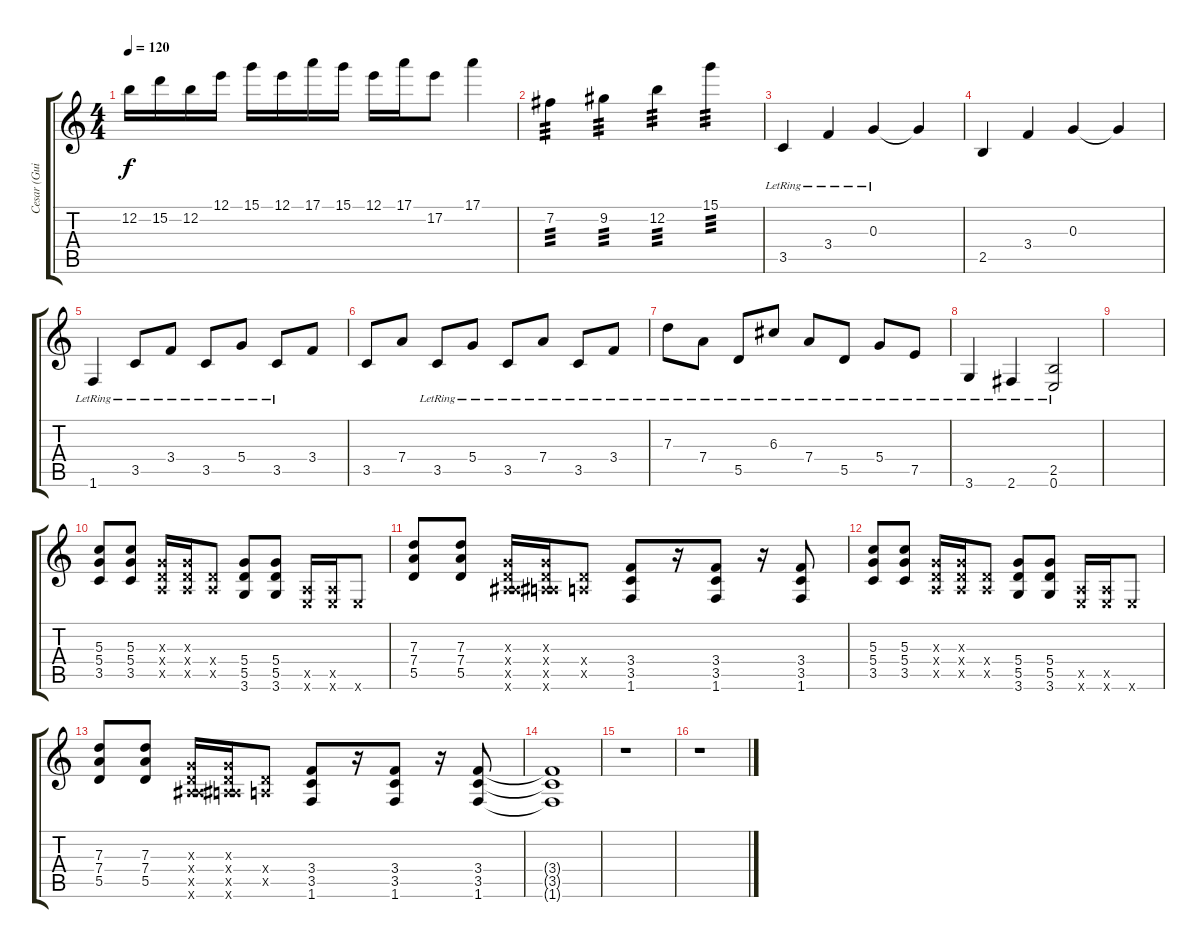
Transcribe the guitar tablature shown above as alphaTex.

\track ("Cesar (Guitar I)" "Cesar (Gui") {instrument acousticguitarsteel}
\staff {score tabs}
\tuning (E4 B3 G3 D3 A2 E2) {hide}
\ts (4 4)
\tempo 120
\clef g2
\ks c
12.2.16{dy f} 15.2.16 12.2.16 12.1.16 15.1.16 12.1.16 17.1.16 15.1.16 12.1.16 17.1.16 17.2.8 17.1.4 |
7.2.4{tp 3} 9.2.4{tp 3} 12.2.4{tp 3} 15.1.4{tp 3} |
3.5{lr}.4{instrument electricguitarclean} 3.4{lr}.4 0.3{lr}.4 0.3{t}.4 |
2.5.4 3.4.4 0.3.4 0.3{t}.4 |
1.6{lr}.4 3.5{lr}.8 3.4{lr}.8 3.5{lr}.8 5.4{lr}.8 3.5{lr}.8 3.4.8 |
3.5.8 7.4.8 3.5{lr}.8 5.4{lr}.8 3.5{lr}.8 7.4{lr}.8 3.5{lr}.8 3.4{lr}.8 |
7.3{lr}.8 7.4{lr}.8 5.5{lr}.8 6.3{lr}.8 7.4{lr}.8 5.5{lr}.8 5.4{lr}.8 7.5{lr}.8 |
3.6{lr}.4 2.6{lr}.4 (2.5{lr} 0.6{lr}).2 |
|
(5.3 5.4 3.5).8{instrument distortionguitar} (5.3 5.4 3.5).8 (0.3{x} 0.4{x} 0.5{x}).16 (0.3{x} 0.4{x} 0.5{x}).16 (0.4{x} 0.5{x}).8 (5.4 5.5 3.6).8 (5.4 5.5 3.6).8 (0.5{x} 0.6{x}).16 (0.5{x} 0.6{x}).16 0.6{x}.8 |
(7.3 7.4 5.5).8 (7.3 7.4 5.5).8 (0.3{x} 0.4{x} 0.5{x} 6.6{x}).16 (0.3{x} 0.4{x} 0.5{x} 6.6{x}).16 (0.4{x} 0.5{x}).8 (3.4 3.5 1.6).8 r.16 (3.4 3.5 1.6).8 r.16 (3.4 3.5 1.6).8 |
(5.3 5.4 3.5).8{instrument distortionguitar} (5.3 5.4 3.5).8 (0.3{x} 0.4{x} 0.5{x}).16 (0.3{x} 0.4{x} 0.5{x}).16 (0.4{x} 0.5{x}).8 (5.4 5.5 3.6).8 (5.4 5.5 3.6).8 (0.5{x} 0.6{x}).16 (0.5{x} 0.6{x}).16 0.6{x}.8 |
(7.3 7.4 5.5).8 (7.3 7.4 5.5).8 (0.3{x} 0.4{x} 0.5{x} 6.6{x}).16 (0.3{x} 0.4{x} 0.5{x} 6.6{x}).16 (0.4{x} 0.5{x}).8 (3.4 3.5 1.6).8 r.16 (3.4 3.5 1.6).8 r.16 (3.4 3.5 1.6).8 |
(3.4{t} 3.5{t} 1.6{t}).1 |
r.1 |
r.1
